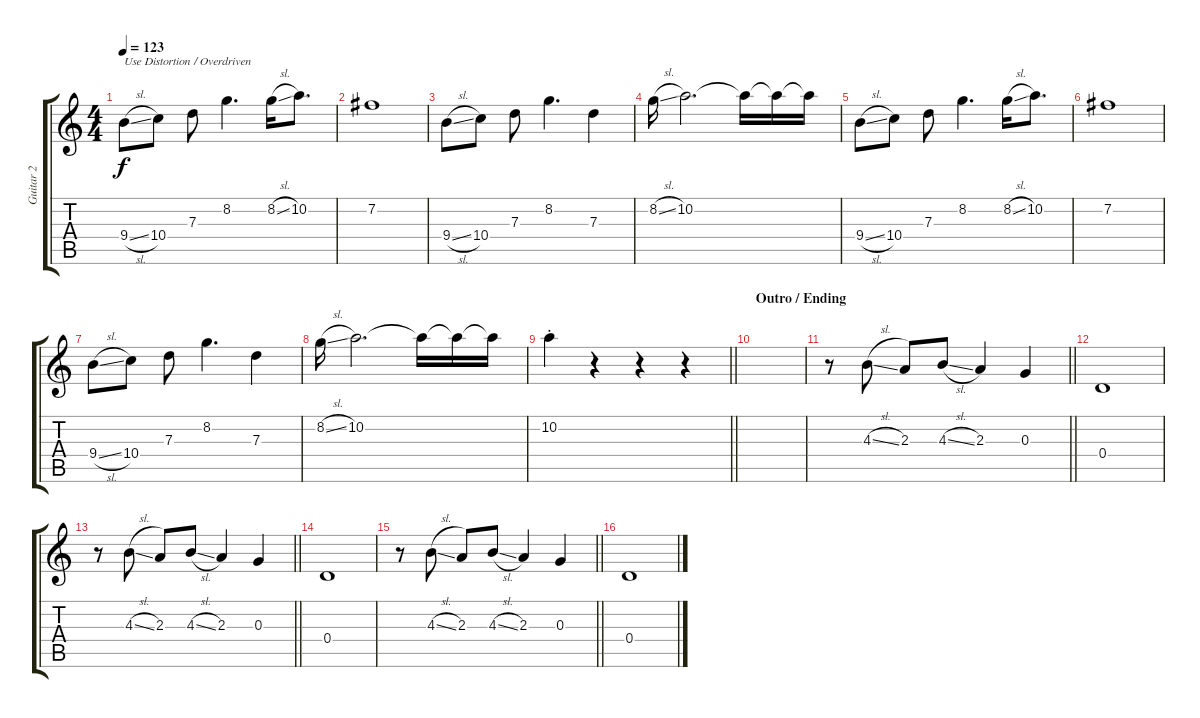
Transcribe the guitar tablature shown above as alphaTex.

\track ("Guitar 2" "Guitar 2") {instrument acousticguitarsteel}
\staff {score tabs}
\tuning (E4 B3 G3 D3 A2 E2) {hide}
\ts (4 4)
\tempo 123
\clef g2
\ks c
9.4{sl}.8{txt "Use Distortion / Overdriven" dy f volume 14 instrument overdrivenguitar} 10.4.8 7.3.8 8.2.4{d} 8.2{sl}.16 10.2.8{d} |
7.2.1 |
9.4{sl}.8 10.4.8 7.3.8 8.2.4{d} 7.3.4 |
8.2{sl}.16 10.2.2{d} 10.2{t}.16 10.2{t}.16 10.2{t}.16 |
9.4{sl}.8{volume 14 instrument overdrivenguitar} 10.4.8 7.3.8 8.2.4{d} 8.2{sl}.16 10.2.8{d} |
7.2.1 |
9.4{sl}.8 10.4.8 7.3.8 8.2.4{d} 7.3.4 |
8.2{sl}.16 10.2.2{d} 10.2{t}.16 10.2{t}.16 10.2{t}.16 |
\barLineRight lightlight
10.2{st}.4 r.4 r.4 r.4 |
\section ("" "Outro / Ending")
|
\barLineRight lightlight
r.8 4.3{sl}.8 2.3.8 4.3{sl}.8 2.3.4 0.3.4 |
0.4.1 |
\barLineRight lightlight
r.8 4.3{sl}.8 2.3.8 4.3{sl}.8 2.3.4 0.3.4 |
0.4.1 |
\barLineRight lightlight
r.8 4.3{sl}.8 2.3.8 4.3{sl}.8 2.3.4 0.3.4 |
0.4.1
